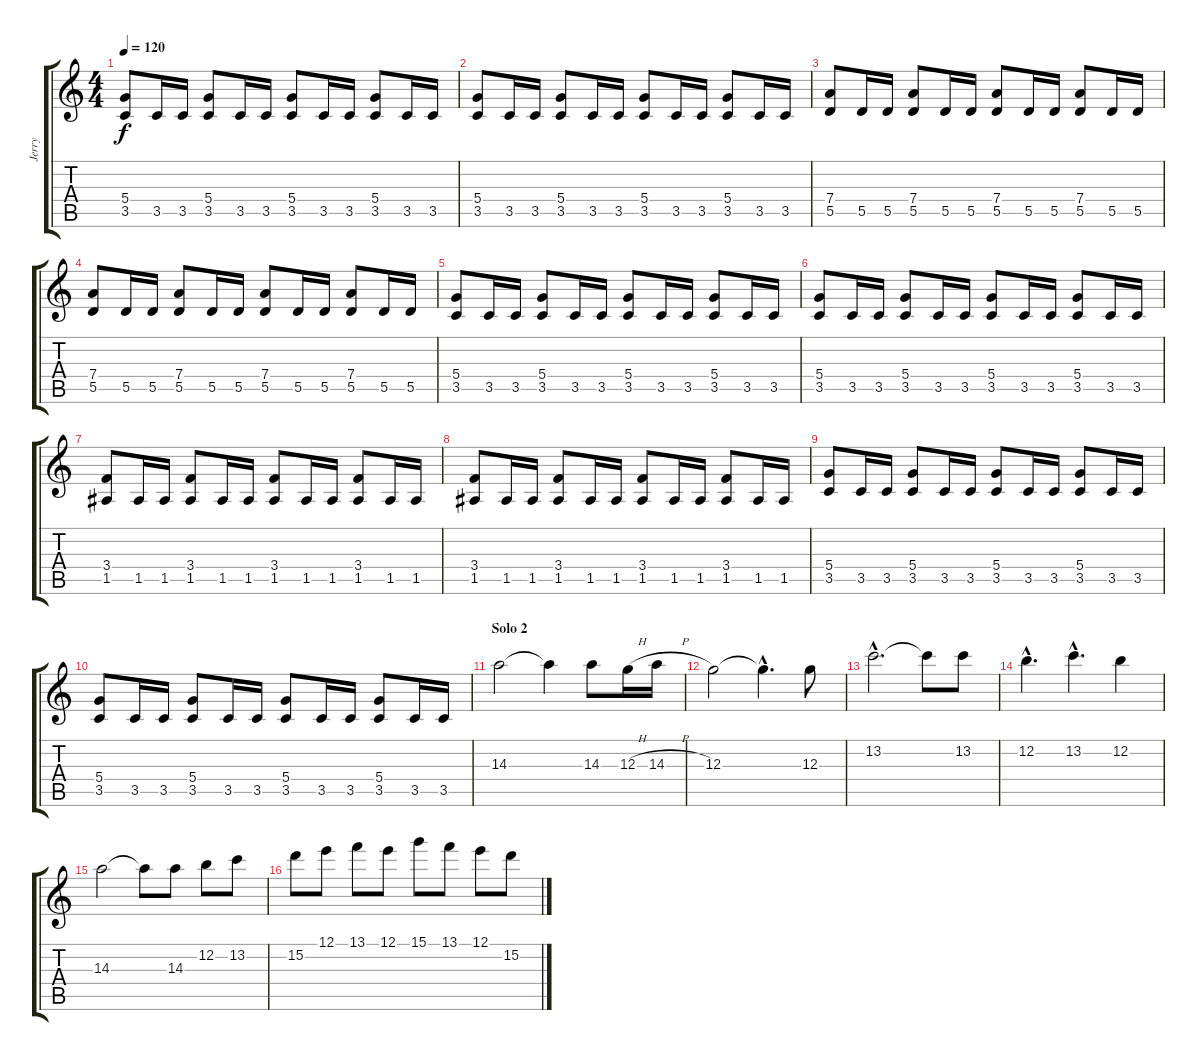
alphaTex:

\track ("Jerry" "Jerry") {instrument distortionguitar}
\staff {score tabs}
\tuning (E4 B3 G3 D3 A2 E2) {hide}
\ts (4 4)
\tempo 120
\clef g2
\ks c
(5.4 3.5).8{dy f} 3.5.16 3.5.16 (5.4 3.5).8 3.5.16 3.5.16 (5.4 3.5).8 3.5.16 3.5.16 (5.4 3.5).8 3.5.16 3.5.16 |
(5.4 3.5).8 3.5.16 3.5.16 (5.4 3.5).8 3.5.16 3.5.16 (5.4 3.5).8 3.5.16 3.5.16 (5.4 3.5).8 3.5.16 3.5.16 |
(7.4 5.5).8 5.5.16 5.5.16 (7.4 5.5).8 5.5.16 5.5.16 (7.4 5.5).8 5.5.16 5.5.16 (7.4 5.5).8 5.5.16 5.5.16 |
(7.4 5.5).8 5.5.16 5.5.16 (7.4 5.5).8 5.5.16 5.5.16 (7.4 5.5).8 5.5.16 5.5.16 (7.4 5.5).8 5.5.16 5.5.16 |
(5.4 3.5).8 3.5.16 3.5.16 (5.4 3.5).8 3.5.16 3.5.16 (5.4 3.5).8 3.5.16 3.5.16 (5.4 3.5).8 3.5.16 3.5.16 |
(5.4 3.5).8 3.5.16 3.5.16 (5.4 3.5).8 3.5.16 3.5.16 (5.4 3.5).8 3.5.16 3.5.16 (5.4 3.5).8 3.5.16 3.5.16 |
(3.4 1.5).8 1.5.16 1.5.16 (3.4 1.5).8 1.5.16 1.5.16 (3.4 1.5).8 1.5.16 1.5.16 (3.4 1.5).8 1.5.16 1.5.16 |
(3.4 1.5).8 1.5.16 1.5.16 (3.4 1.5).8 1.5.16 1.5.16 (3.4 1.5).8 1.5.16 1.5.16 (3.4 1.5).8 1.5.16 1.5.16 |
(5.4 3.5).8 3.5.16 3.5.16 (5.4 3.5).8 3.5.16 3.5.16 (5.4 3.5).8 3.5.16 3.5.16 (5.4 3.5).8 3.5.16 3.5.16 |
(5.4 3.5).8 3.5.16 3.5.16 (5.4 3.5).8 3.5.16 3.5.16 (5.4 3.5).8 3.5.16 3.5.16 (5.4 3.5).8 3.5.16 3.5.16 |
\section ("" "Solo 2")
14.3.2 14.3{t}.4 14.3.8 12.3{h}.16 14.3{h}.16 |
12.3.2 12.3{hac t}.4{d} 12.3.8 |
13.2{hac}.2{d} 13.2{t}.8 13.2.8 |
12.2{hac}.4{d} 13.2{hac}.4{d} 12.2.4 |
14.3.2 14.3{t}.8 14.3.8 12.2.8 13.2.8 |
15.2.8 12.1.8 13.1.8 12.1.8 15.1.8 13.1.8 12.1.8 15.2.8
